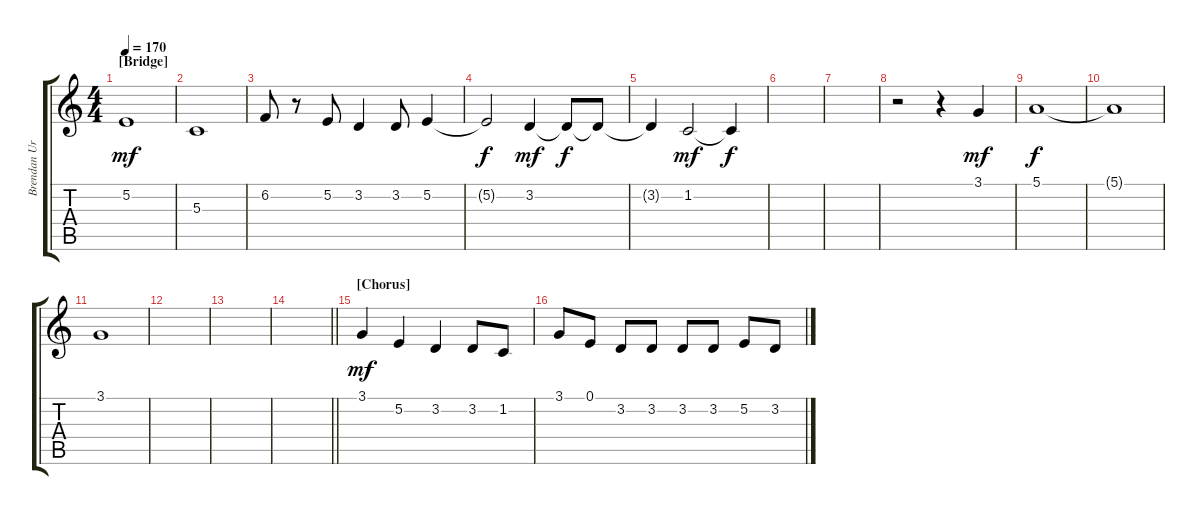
\track ("Brendan Urie" "Brendan Ur") {instrument clarinet}
\staff {score tabs}
\tuning (E4 B3 G3 D3 A2 E2) {hide}
\ts (4 4)
\section ("" "[Bridge]")
\tempo 170
\clef g2
\ks c
5.2.1{dy mf} |
5.3.1 |
6.2.8 r.8 5.2.8 3.2.4 3.2.8 5.2.4 |
5.2{t}.2{dy f} 3.2.4{dy mf} 3.2{t}.8{dy f} 3.2{t}.8 |
3.2{t}.4 1.2.2{dy mf} 1.2{t}.4{dy f} |
|
|
r.2 r.4 3.1.4{dy mf} |
5.1.1{dy f} |
5.1{t}.1 |
3.1.1 |
|
|
\barLineRight lightlight
|
\section ("" "[Chorus]")
3.1.4{dy mf} 5.2.4 3.2.4 3.2.8 1.2.8 |
3.1.8 0.1.8 3.2.8 3.2.8 3.2.8 3.2.8 5.2.8 3.2.8
